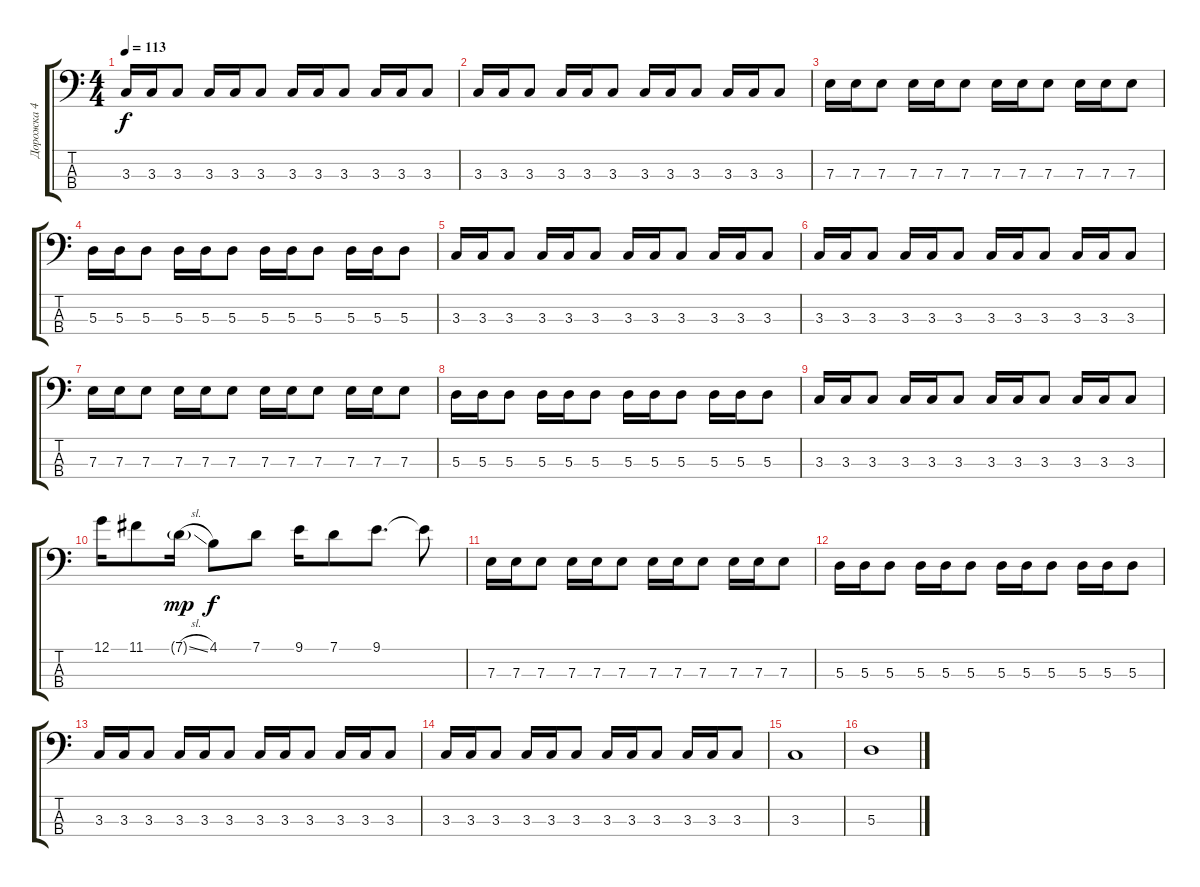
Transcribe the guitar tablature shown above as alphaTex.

\track ("Дорожка 4" "Дорожка 4") {instrument electricbassfinger}
\staff {score tabs}
\tuning (G2 D2 A1 D1) {hide}
\ts (4 4)
\tempo 113
\clef f4
\ks c
3.3.16{dy f} 3.3.16 3.3.8 3.3.16 3.3.16 3.3.8 3.3.16 3.3.16 3.3.8 3.3.16 3.3.16 3.3.8 |
3.3.16 3.3.16 3.3.8 3.3.16 3.3.16 3.3.8 3.3.16 3.3.16 3.3.8 3.3.16 3.3.16 3.3.8 |
7.3.16 7.3.16 7.3.8 7.3.16 7.3.16 7.3.8 7.3.16 7.3.16 7.3.8 7.3.16 7.3.16 7.3.8 |
5.3.16 5.3.16 5.3.8 5.3.16 5.3.16 5.3.8 5.3.16 5.3.16 5.3.8 5.3.16 5.3.16 5.3.8 |
3.3.16 3.3.16 3.3.8 3.3.16 3.3.16 3.3.8 3.3.16 3.3.16 3.3.8 3.3.16 3.3.16 3.3.8 |
3.3.16 3.3.16 3.3.8 3.3.16 3.3.16 3.3.8 3.3.16 3.3.16 3.3.8 3.3.16 3.3.16 3.3.8 |
7.3.16 7.3.16 7.3.8 7.3.16 7.3.16 7.3.8 7.3.16 7.3.16 7.3.8 7.3.16 7.3.16 7.3.8 |
5.3.16 5.3.16 5.3.8 5.3.16 5.3.16 5.3.8 5.3.16 5.3.16 5.3.8 5.3.16 5.3.16 5.3.8 |
3.3.16 3.3.16 3.3.8 3.3.16 3.3.16 3.3.8 3.3.16 3.3.16 3.3.8 3.3.16 3.3.16 3.3.8 |
12.1.16{instrument electricbassfinger} 11.1.8 7.1{sl g}.16{dy mp} 4.1.8{dy f} 7.1.8 9.1.16 7.1.8 9.1.8{d} 9.1{t}.8 |
7.3.16{instrument electricbasspick} 7.3.16 7.3.8 7.3.16 7.3.16 7.3.8 7.3.16 7.3.16 7.3.8 7.3.16 7.3.16 7.3.8 |
5.3.16 5.3.16 5.3.8 5.3.16 5.3.16 5.3.8 5.3.16 5.3.16 5.3.8 5.3.16 5.3.16 5.3.8 |
3.3.16 3.3.16 3.3.8 3.3.16 3.3.16 3.3.8 3.3.16 3.3.16 3.3.8 3.3.16 3.3.16 3.3.8 |
3.3.16 3.3.16 3.3.8 3.3.16 3.3.16 3.3.8 3.3.16 3.3.16 3.3.8 3.3.16 3.3.16 3.3.8 |
3.3.1 |
5.3.1
